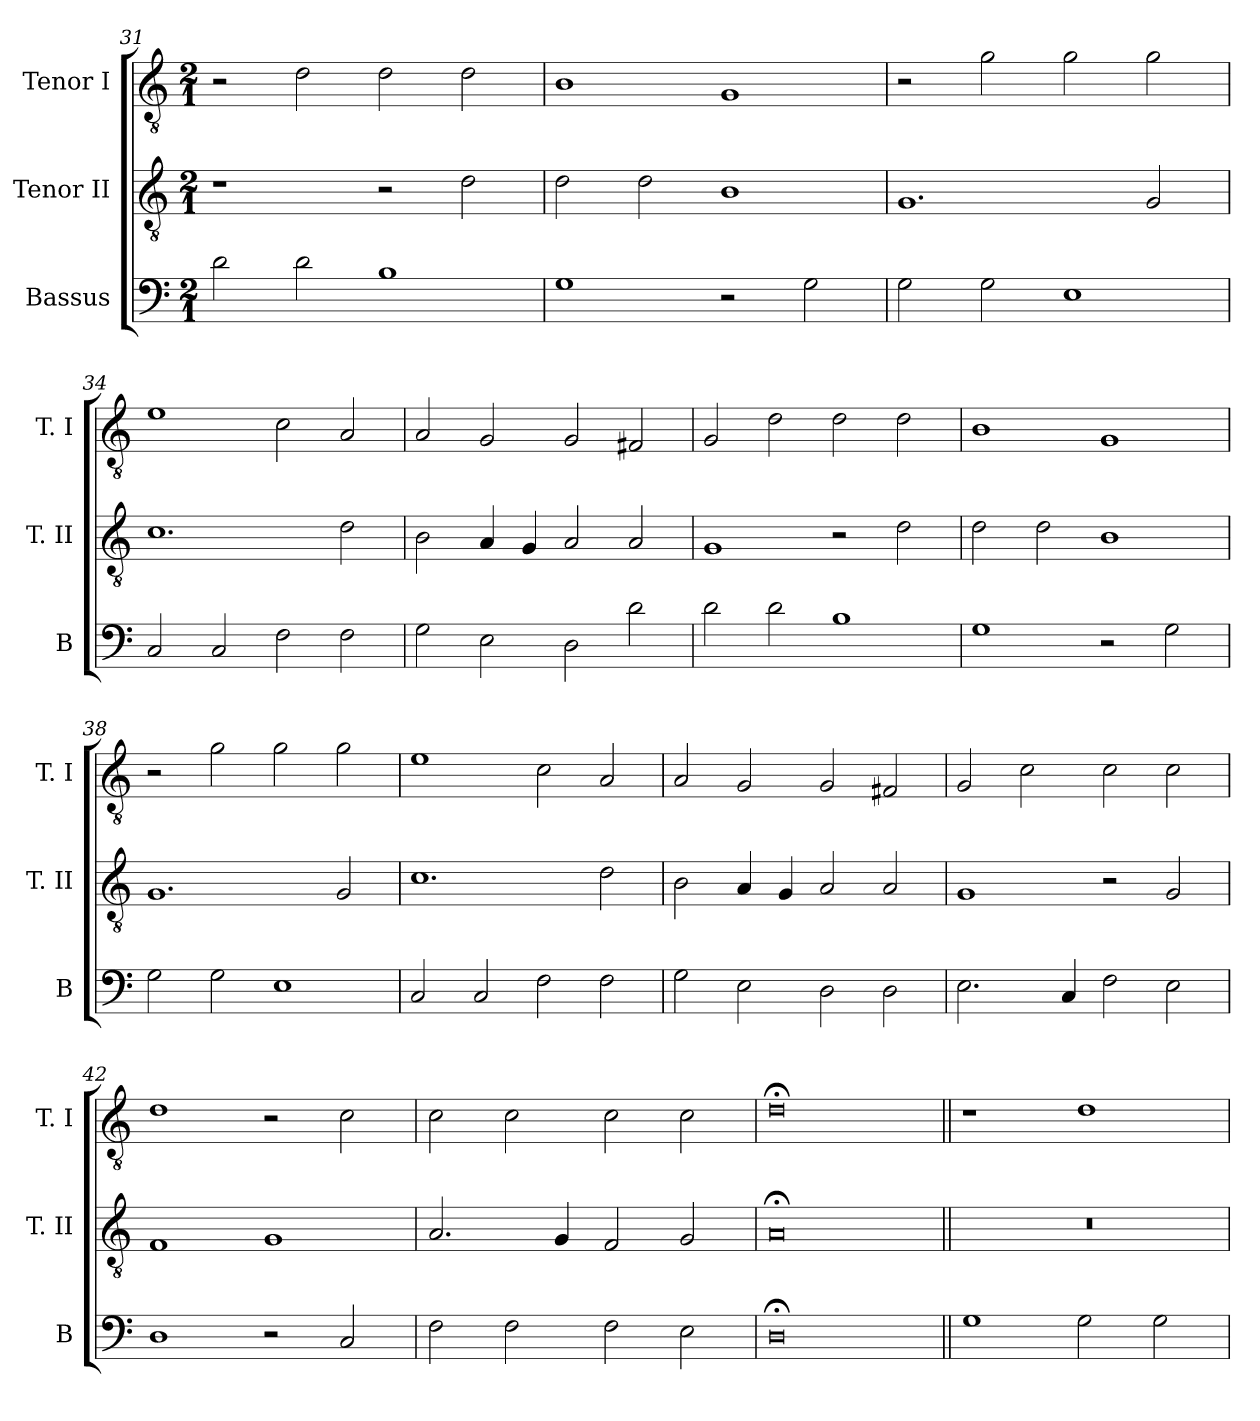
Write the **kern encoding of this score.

**kern	**kern	**kern
*part3	*part2	*part1
*staff3	*staff2	*staff1
*I"Bassus	*I"Tenor II	*I"Tenor I
*I'B	*I'T. II	*I'T. I
*clefF4	*clefGv2	*clefGv2
*k[]	*k[]	*k[]
*C:	*C:	*C:
*M2/1	*M2/1	*M2/1
=31	=31	=31
2d	1r	2r
2d	.	2d
1B	2r	2d
.	2d	2d
=32	=32	=32
1G	2d	1B
.	2d	.
2r	1B	1G
2G	.	.
=33	=33	=33
2G	1.G	2r
2G	.	2g
1E	.	2g
.	2G	2g
=34	=34	=34
2C	1.c	1e
2C	.	.
2F	.	2c
2F	2d	2A
=35	=35	=35
2G	2B	2A
2E	4A	2G
.	4G	.
2D	2A	2G
2d	2A	2F#X
=36	=36	=36
2d	1G	2G
2d	.	2d
1B	2r	2d
.	2d	2d
=37	=37	=37
1G	2d	1B
.	2d	.
2r	1B	1G
2G	.	.
=38	=38	=38
2G	1.G	2r
2G	.	2g
1E	.	2g
.	2G	2g
=39	=39	=39
2C	1.c	1e
2C	.	.
2F	.	2c
2F	2d	2A
=40	=40	=40
2G	2B	2A
2E	4A	2G
.	4G	.
2D	2A	2G
2D	2A	2F#X
=41	=41	=41
2.E	1G	2G
.	.	2c
4C	.	.
2F	2r	2c
2E	2G	2c
=42	=42	=42
1D	1F	1d
2r	1G	2r
2C	.	2c
=43	=43	=43
2F	2.A	2c
2F	.	2c
.	4G	.
2F	2F	2c
2E	2G	2c
=44	=44	=44
0D;<	0A;<	0d;<
=45||	=45||	=45||
1G	0r	1r
2G	.	1d
2G	.	.
=	=	=
*-	*-	*-
